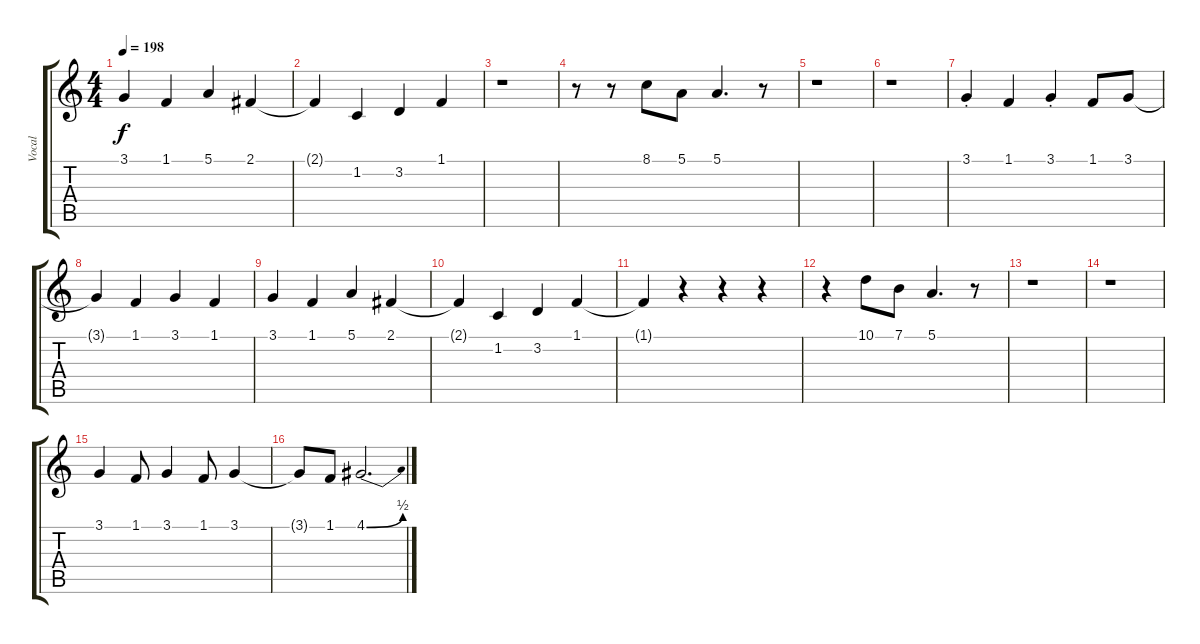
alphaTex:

\track ("Vocal" "Vocal") {instrument frenchhorn}
\staff {score tabs}
\tuning (E4 B3 G3 D3 A2 E2) {hide}
\ts (4 4)
\tempo 198
\clef g2
\ks c
3.1.4{dy f} 1.1.4 5.1.4 2.1.4 |
2.1{t}.4 1.2.4 3.2.4 1.1.4 |
r.1 |
r.8 r.8 8.1.8 5.1.8 5.1.4{d} r.8 |
r.1 |
r.1 |
3.1{st}.4 1.1.4 3.1{st}.4 1.1.8 3.1.8 |
3.1{t}.4 1.1.4 3.1.4 1.1.4 |
3.1.4 1.1.4 5.1.4 2.1.4 |
2.1{t}.4 1.2.4 3.2.4 1.1.4 |
1.1{t}.4 r.4 r.4 r.4 |
r.4 10.1.8 7.1.8 5.1.4{d} r.8 |
r.1 |
r.1 |
3.1.4 1.1.8 3.1.4 1.1.8 3.1.4 |
3.1{t}.8 1.1.8 4.1{be (bend 0 0 60 2)}.2{d}
